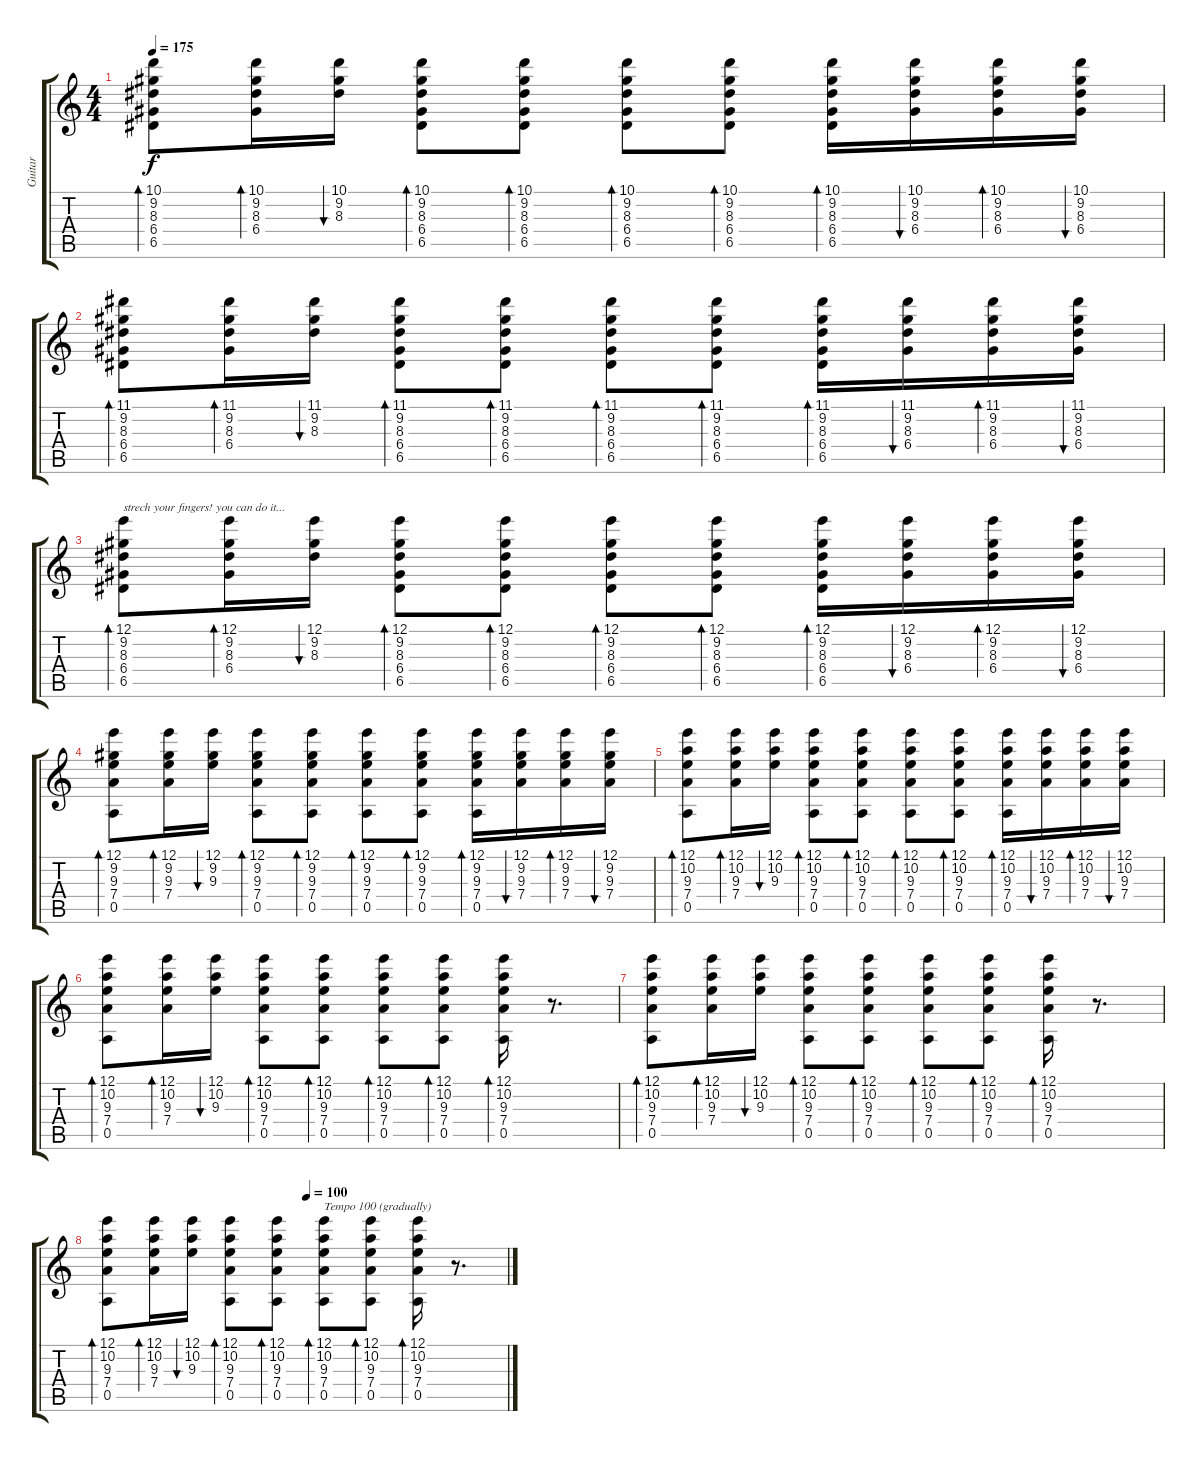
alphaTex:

\track ("Guitar" "Guitar") {instrument acousticguitarsteel}
\staff {score tabs}
\tuning (E4 B3 G3 D3 A2 E2) {hide}
\ts (4 4)
\tempo 175
\clef g2
\ks c
(10.1 9.2 8.3 6.4 6.5).8{bd 60 dy f} (10.1 9.2 8.3 6.4).16{bd 60} (10.1 9.2 8.3).16{bu 60} (10.1 9.2 8.3 6.4 6.5).8{bd 60} (10.1 9.2 8.3 6.4 6.5).8{bd 60} (10.1 9.2 8.3 6.4 6.5).8{bd 60} (10.1 9.2 8.3 6.4 6.5).8{bd 60} (10.1 9.2 8.3 6.4 6.5).16{bd 60} (10.1 9.2 8.3 6.4).16{bu 60} (10.1 9.2 8.3 6.4).16{bd 60} (10.1 9.2 8.3 6.4).16{bu 60} |
(11.1 9.2 8.3 6.4 6.5).8{bd 60} (11.1 9.2 8.3 6.4).16{bd 60} (11.1 9.2 8.3).16{bu 60} (11.1 9.2 8.3 6.4 6.5).8{bd 60} (11.1 9.2 8.3 6.4 6.5).8{bd 60} (11.1 9.2 8.3 6.4 6.5).8{bd 60} (11.1 9.2 8.3 6.4 6.5).8{bd 60} (11.1 9.2 8.3 6.4 6.5).16{bd 60} (11.1 9.2 8.3 6.4).16{bu 60} (11.1 9.2 8.3 6.4).16{bd 60} (11.1 9.2 8.3 6.4).16{bu 60} |
(12.1 9.2 8.3 6.4 6.5).8{bd 60 txt "strech your fingers! you can do it..."} (12.1 9.2 8.3 6.4).16{bd 60} (12.1 9.2 8.3).16{bu 60} (12.1 9.2 8.3 6.4 6.5).8{bd 60} (12.1 9.2 8.3 6.4 6.5).8{bd 60} (12.1 9.2 8.3 6.4 6.5).8{bd 60} (12.1 9.2 8.3 6.4 6.5).8{bd 60} (12.1 9.2 8.3 6.4 6.5).16{bd 60} (12.1 9.2 8.3 6.4).16{bu 60} (12.1 9.2 8.3 6.4).16{bd 60} (12.1 9.2 8.3 6.4).16{bu 60} |
(12.1 9.2 9.3 7.4 0.5).8{bd 60} (12.1 9.2 9.3 7.4).16{bd 60} (12.1 9.2 9.3).16{bu 60} (12.1 9.2 9.3 7.4 0.5).8{bd 60} (12.1 9.2 9.3 7.4 0.5).8{bd 60} (12.1 9.2 9.3 7.4 0.5).8{bd 60} (12.1 9.2 9.3 7.4 0.5).8{bd 60} (12.1 9.2 9.3 7.4 0.5).16{bd 60} (12.1 9.2 9.3 7.4).16{bu 60} (12.1 9.2 9.3 7.4).16{bd 60} (12.1 9.2 9.3 7.4).16{bu 60} |
(12.1 10.2 9.3 7.4 0.5).8{bd 60} (12.1 10.2 9.3 7.4).16{bd 60} (12.1 10.2 9.3).16{bu 60} (12.1 10.2 9.3 7.4 0.5).8{bd 60} (12.1 10.2 9.3 7.4 0.5).8{bd 60} (12.1 10.2 9.3 7.4 0.5).8{bd 60} (12.1 10.2 9.3 7.4 0.5).8{bd 60} (12.1 10.2 9.3 7.4 0.5).16{bd 60} (12.1 10.2 9.3 7.4).16{bu 60} (12.1 10.2 9.3 7.4).16{bd 60} (12.1 10.2 9.3 7.4).16{bu 60} |
(12.1 10.2 9.3 7.4 0.5).8{bd 60} (12.1 10.2 9.3 7.4).16{bd 60} (12.1 10.2 9.3).16{bu 60} (12.1 10.2 9.3 7.4 0.5).8{bd 60} (12.1 10.2 9.3 7.4 0.5).8{bd 60} (12.1 10.2 9.3 7.4 0.5).8{bd 60} (12.1 10.2 9.3 7.4 0.5).8{bd 60} (12.1 10.2 9.3 7.4 0.5).16{bd 60} r.8{d} |
(12.1 10.2 9.3 7.4 0.5).8{bd 60} (12.1 10.2 9.3 7.4).16{bd 60} (12.1 10.2 9.3).16{bu 60} (12.1 10.2 9.3 7.4 0.5).8{bd 60} (12.1 10.2 9.3 7.4 0.5).8{bd 60} (12.1 10.2 9.3 7.4 0.5).8{bd 60} (12.1 10.2 9.3 7.4 0.5).8{bd 60} (12.1 10.2 9.3 7.4 0.5).16{bd 60} r.8{d} |
\tempo (100 0.5)
(12.1 10.2 9.3 7.4 0.5).8{bd 60} (12.1 10.2 9.3 7.4).16{bd 60} (12.1 10.2 9.3).16{bu 60} (12.1 10.2 9.3 7.4 0.5).8{bd 60} (12.1 10.2 9.3 7.4 0.5).8{bd 60} (12.1 10.2 9.3 7.4 0.5).8{bd 60 txt "Tempo 100 (gradually)"} (12.1 10.2 9.3 7.4 0.5).8{bd 60} (12.1 10.2 9.3 7.4 0.5).16{bd 60} r.8{d}
